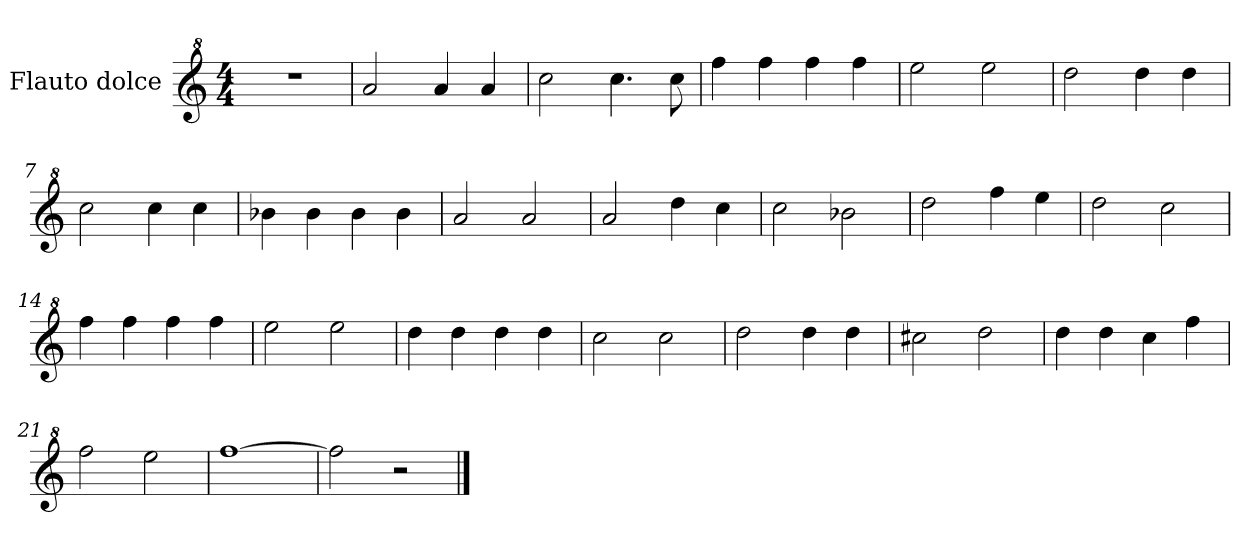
**kern
*part1
*staff1
*I"Flauto dolce
*clefG^2
*k[]
*M4/4
=1
1r
=2
2aa/
4aa/
4aa/
=3
2ccc\
4.ccc\
8ccc\
=4
4fff\
4fff\
4fff\
4fff\
=5
2eee\
2eee\
=6
2ddd\
4ddd\
4ddd\
=7
2ccc\
4ccc\
4ccc\
=8
4bb-X\
4bb-\
4bb-\
4bb-\
=9
2aa/
2aa/
=10
2aa/
4ddd\
4ccc\
=11
2ccc\
2bb-X\
!!LO:LB:g=z
=12
2ddd\
4fff\
4eee\
=13
2ddd\
2ccc\
=14
4fff\
4fff\
4fff\
4fff\
=15
2eee\
2eee\
=16
4ddd\
4ddd\
4ddd\
4ddd\
=17
2ccc\
2ccc\
=18
2ddd\
4ddd\
4ddd\
=19
2ccc#X\
2ddd\
=20
4ddd\
4ddd\
4ccc\
4fff\
=21
2fff\
2eee\
=22
[1fff
=23
2fff\]
2r
==
*-
